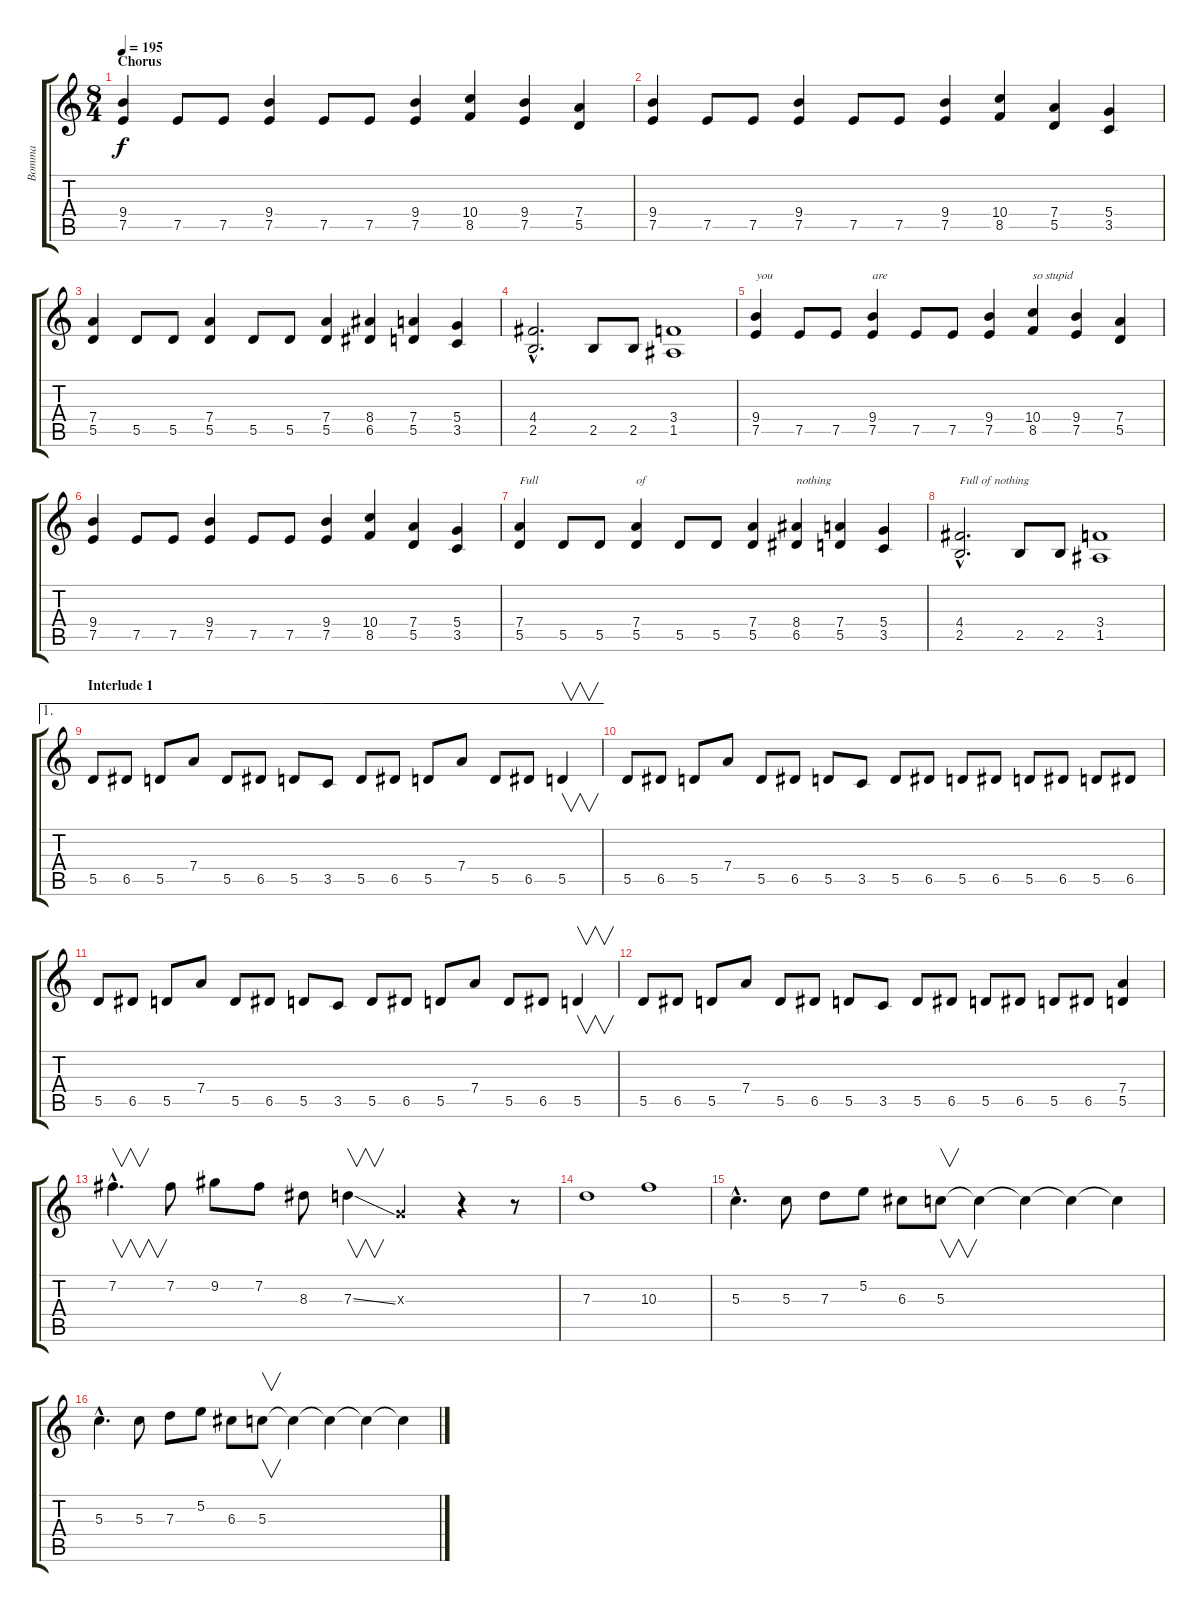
\track ("Bomma" "Bomma") {instrument distortionguitar}
\staff {score tabs}
\tuning (E4 B3 G3 D3 A2 E2) {hide}
\ts (8 4)
\section ("" "Chorus")
\tempo 195
\clef g2
\ks c
(9.4 7.5).4{dy f} 7.5.8 7.5.8 (9.4 7.5).4 7.5.8 7.5.8 (9.4 7.5).4 (10.4 8.5).4 (9.4 7.5).4 (7.4 5.5).4 |
(9.4 7.5).4 7.5.8 7.5.8 (9.4 7.5).4 7.5.8 7.5.8 (9.4 7.5).4 (10.4 8.5).4 (7.4 5.5).4 (5.4 3.5).4 |
(7.4 5.5).4 5.5.8 5.5.8 (7.4 5.5).4 5.5.8 5.5.8 (7.4 5.5).4 (8.4 6.5).4 (7.4 5.5).4 (5.4 3.5).4 |
(4.4{hac} 2.5{hac}).2{d} 2.5.8 2.5.8 (3.4 1.5).1 |
(9.4 7.5).4{txt "you"} 7.5.8 7.5.8 (9.4 7.5).4{txt "are"} 7.5.8 7.5.8 (9.4 7.5).4 (10.4 8.5).4{txt "so stupid"} (9.4 7.5).4 (7.4 5.5).4 |
(9.4 7.5).4 7.5.8 7.5.8 (9.4 7.5).4 7.5.8 7.5.8 (9.4 7.5).4 (10.4 8.5).4 (7.4 5.5).4 (5.4 3.5).4 |
(7.4 5.5).4{txt "Full"} 5.5.8 5.5.8 (7.4 5.5).4{txt "of"} 5.5.8 5.5.8 (7.4 5.5).4 (8.4 6.5).4{txt "nothing"} (7.4 5.5).4 (5.4 3.5).4 |
(4.4{hac} 2.5{hac}).2{d txt "Full of nothing"} 2.5.8 2.5.8 (3.4 1.5).1 |
\ae 1
\section ("" "Interlude 1")
5.5.8 6.5.8 5.5.8 7.4.8 5.5.8 6.5.8 5.5.8 3.5.8 5.5.8 6.5.8 5.5.8 7.4.8 5.5.8 6.5.8 5.5.4{v} |
5.5.8 6.5.8 5.5.8 7.4.8 5.5.8 6.5.8 5.5.8 3.5.8 5.5.8 6.5.8 5.5.8 6.5.8 5.5.8 6.5.8 5.5.8 6.5.8 |
5.5.8 6.5.8 5.5.8 7.4.8 5.5.8 6.5.8 5.5.8 3.5.8 5.5.8 6.5.8 5.5.8 7.4.8 5.5.8 6.5.8 5.5.4{v} |
5.5.8 6.5.8 5.5.8 7.4.8 5.5.8 6.5.8 5.5.8 3.5.8 5.5.8 6.5.8 5.5.8 6.5.8 5.5.8 6.5.8 (7.4 5.5).4 |
7.2{hac}.4{v d} 7.2.8 9.2.8 7.2.8 8.3.8 7.3{ss}.4{v} 0.3{x}.2 r.4 r.8 |
7.3.1 10.3.1 |
5.3{hac}.4{d} 5.3.8 7.3.8 5.2.8 6.3.8 5.3.8{v} 5.3{t}.4 5.3{t}.4 5.3{t}.4 5.3{t}.4 |
5.3{hac}.4{d} 5.3.8 7.3.8 5.2.8 6.3.8 5.3.8{v} 5.3{t}.4 5.3{t}.4 5.3{t}.4 5.3{t}.4
